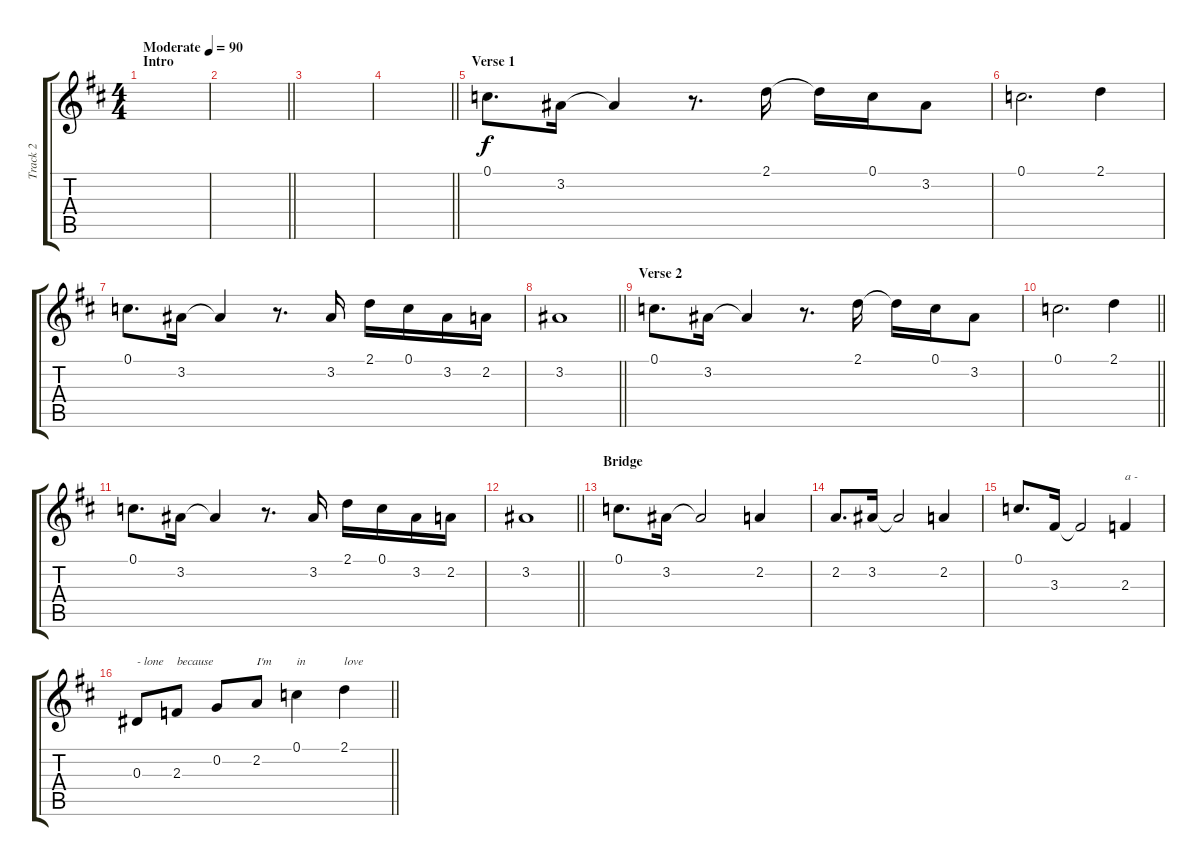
\track ("Track 2" "Track 2") {instrument electricguitarjazz}
\staff {score tabs}
\tuning (C4 G3 Eb3 Bb2 F2 C2) {hide}
\ts (4 4)
\section ("" "Intro")
\tempo (90 "Moderate")
\clef g2
\ks d
|
\barLineRight lightlight
|
|
\barLineRight lightlight
|
\section ("" "Verse 1")
0.1.8{d} 3.2.16 3.2{t}.4 r.8{d} 2.1.16 2.1{t}.16 0.1.16 3.2.8 |
0.1.2{d} 2.1.4 |
0.1.8{d} 3.2.16 3.2{t}.4 r.8{d} 3.2.16 2.1.16 0.1.16 3.2.16 2.2.16 |
\barLineRight lightlight
3.2.1 |
\section ("" "Verse 2")
0.1.8{d} 3.2.16 3.2{t}.4 r.8{d} 2.1.16 2.1{t}.16 0.1.16 3.2.8 |
\barLineRight lightlight
0.1.2{d} 2.1.4 |
0.1.8{d} 3.2.16 3.2{t}.4 r.8{d} 3.2.16 2.1.16 0.1.16 3.2.16 2.2.16 |
\barLineRight lightlight
3.2.1 |
\section ("" "Bridge")
0.1.8{d} 3.2.16 3.2{t}.2 2.2.4 |
2.2.8{d} 3.2.16 3.2{t}.2 2.2.4 |
0.1.8{d} 3.3.16 3.3{t}.2 2.3.4{txt "a -"} |
\barLineRight lightlight
0.3.8{txt "- lone"} 2.3.8{txt "because"} 0.2.8 2.2.8{txt "I'm"} 0.1.4{txt "in"} 2.1.4{txt "love"}
